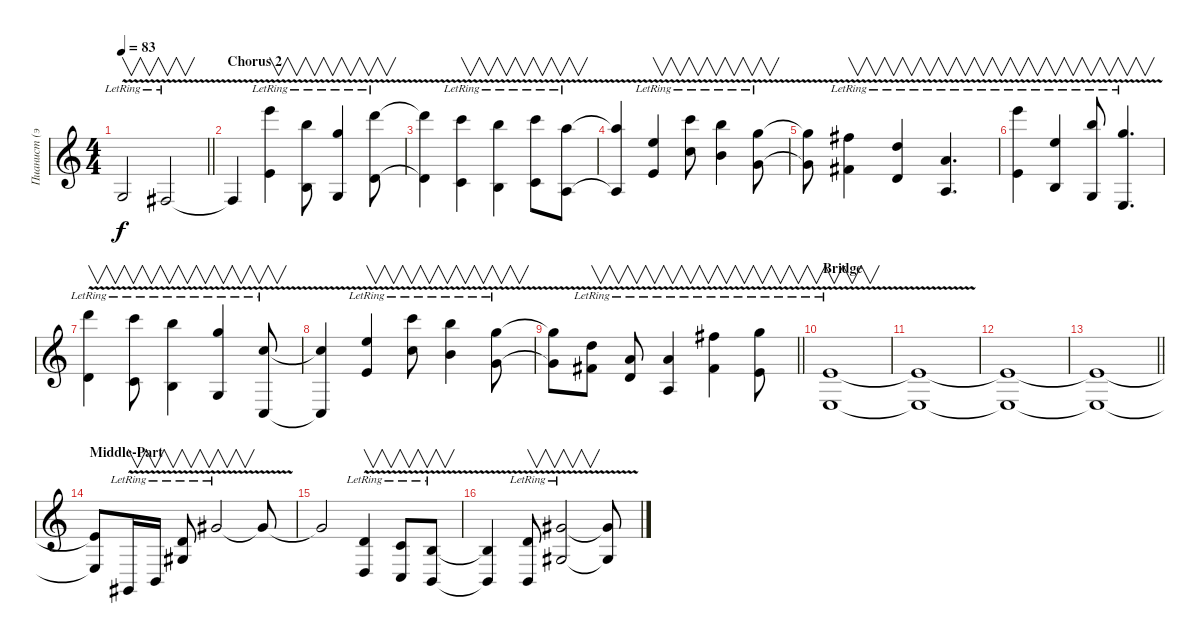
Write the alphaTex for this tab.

\track ("Пианист (эффект)" "Пианист (э") {instrument electricpiano1}
\staff {score}
\tuning (E4 B3 G3 D3 A2 E2) {hide}
\ts (4 4)
\tempo 83
\clef g2
\barLineRight lightlight
\ks c
10.5{v lr}.2{v dy f} 9.5{v lr}.2{v} |
\section ("" "Chorus 2")
9.5{t}.4 (24.1 5.2{v lr}).4{v} (19.1 4.3{v lr}).8{v} (20.2 5.4{v lr}).4{v} (22.1{lr} 3.2{v lr}).8{v} |
(22.1{t} 3.2{t}).4 (20.1 1.2{v lr}).4{v} (19.1 0.2{v lr}).4{v} (20.1 1.2{v lr}).8{v} (22.2 2.3{v lr}).8{v} |
(22.2{t} 2.3{t}).4 (0.1{v lr} 21.3).4{v} (20.1 13.2{v lr}).8{v} (19.1 12.2{v lr}).4{v} (15.1 8.2{v lr}).8{v} |
(15.1{t} 8.2{t}).8 (19.2 11.3{v lr}).4{v} (19.3 12.4{v lr}).4{v} (14.3 7.4{v lr}).4{v d} |
(24.1 5.2{v lr}).4{v} (0.2{v lr} 21.3).4{v} (19.1 0.3{v lr}).8{v} (20.2 2.4{v lr}).4{v d} |
(22.1 3.2{v lr}).4{v} (20.1 1.2{v lr}).8{v} (19.1 0.2{v lr}).4{v} (20.2 0.3{v lr}).4{v} (17.3 3.5{v lr}).8{v} |
(17.3{t} 3.5{t}).4 (0.1{v lr} 21.3).4{v} (20.1 13.2{v lr}).8{v} (19.1 12.2{v lr}).4{v} (15.1 8.2{v lr}).8{v} |
\barLineRight lightlight
(15.1{t} 8.2{t}).8 (7.2{v lr} 19.3).8{v} (3.2{v lr} 14.3).8{v} (10.2 7.4{v lr}).4{v} (14.1 7.2{v lr}).4{v} (15.1 5.2{v lr}).8{v} |
\section ("" "Bridge")
(0.1{v lr} 2.4).1{v} |
(0.1{t} 2.4{t}).1 |
(0.1{t} 2.4{t}).1 |
\barLineRight lightlight
(0.1{t} 2.4{t}).1 |
\section ("" "Middle-Part")
(0.1{t} 2.4{t}).8 4.6{v lr}.16{v} 2.5{v lr}.16{v} (3.2{v lr} 1.3{v lr}).8{v} 4.1{v lr}.2{v} 4.1{t}.8 |
4.1{t}.2 (3.2{v lr} 0.4{v lr}).4{v} (1.2{v lr} 3.5{v lr}).8{v} (0.2{v lr} 2.5{v lr}).8{v} |
(0.2{t} 2.5{t}).4 (3.2{v lr} 2.5{v lr}).8{v} (4.1{v lr} 1.3{v lr}).2{v} (4.1{t} 1.3{t}).8
